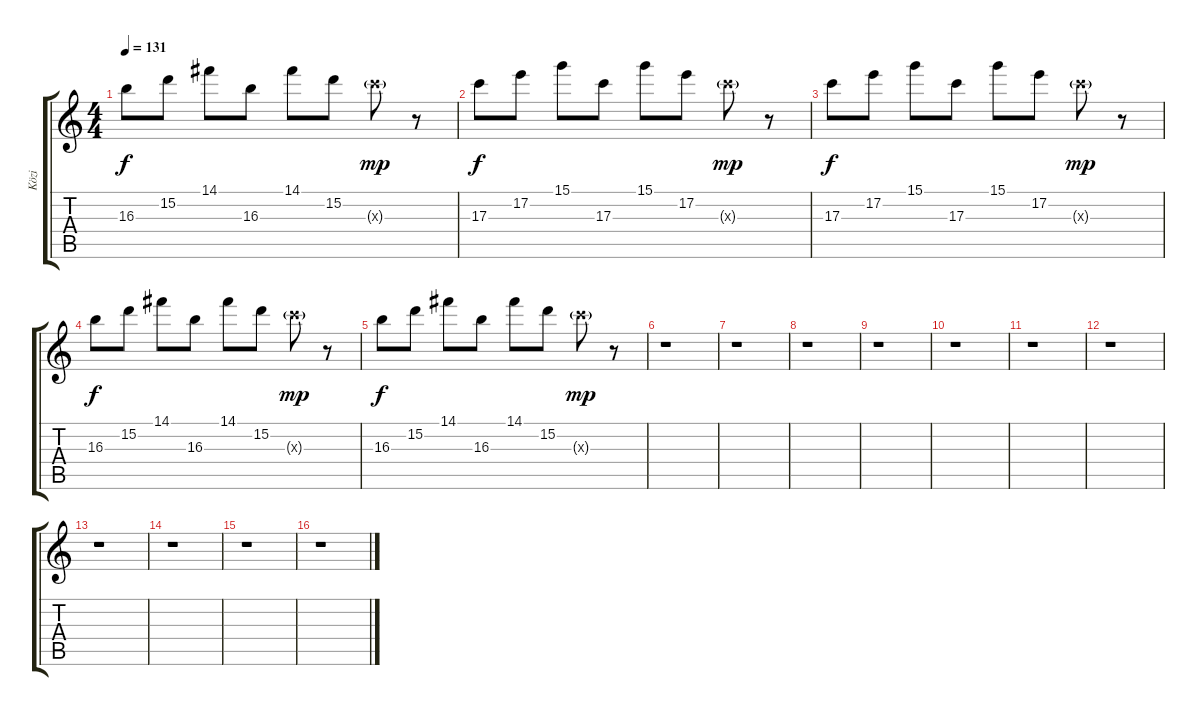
\track ("Közi" "Közi") {instrument electricguitarmuted}
\staff {score tabs}
\tuning (E4 B3 G3 D3 A2 E2) {hide}
\ts (4 4)
\tempo 131
\clef g2
\ks c
16.3.8{dy f} 15.2.8 14.1.8 16.3.8 14.1.8 15.2.8 17.3{g x}.8{dy mp} r.8 |
17.3.8{dy f} 17.2.8 15.1.8 17.3.8 15.1.8 17.2.8 17.3{g x}.8{dy mp} r.8 |
17.3.8{dy f} 17.2.8 15.1.8 17.3.8 15.1.8 17.2.8 17.3{g x}.8{dy mp} r.8 |
16.3.8{dy f} 15.2.8 14.1.8 16.3.8 14.1.8 15.2.8 17.3{g x}.8{dy mp} r.8 |
16.3.8{dy f} 15.2.8 14.1.8 16.3.8 14.1.8 15.2.8 17.3{g x}.8{dy mp} r.8 |
r.1 |
r.1 |
r.1 |
r.1 |
r.1 |
r.1 |
r.1 |
r.1 |
r.1 |
r.1 |
r.1
